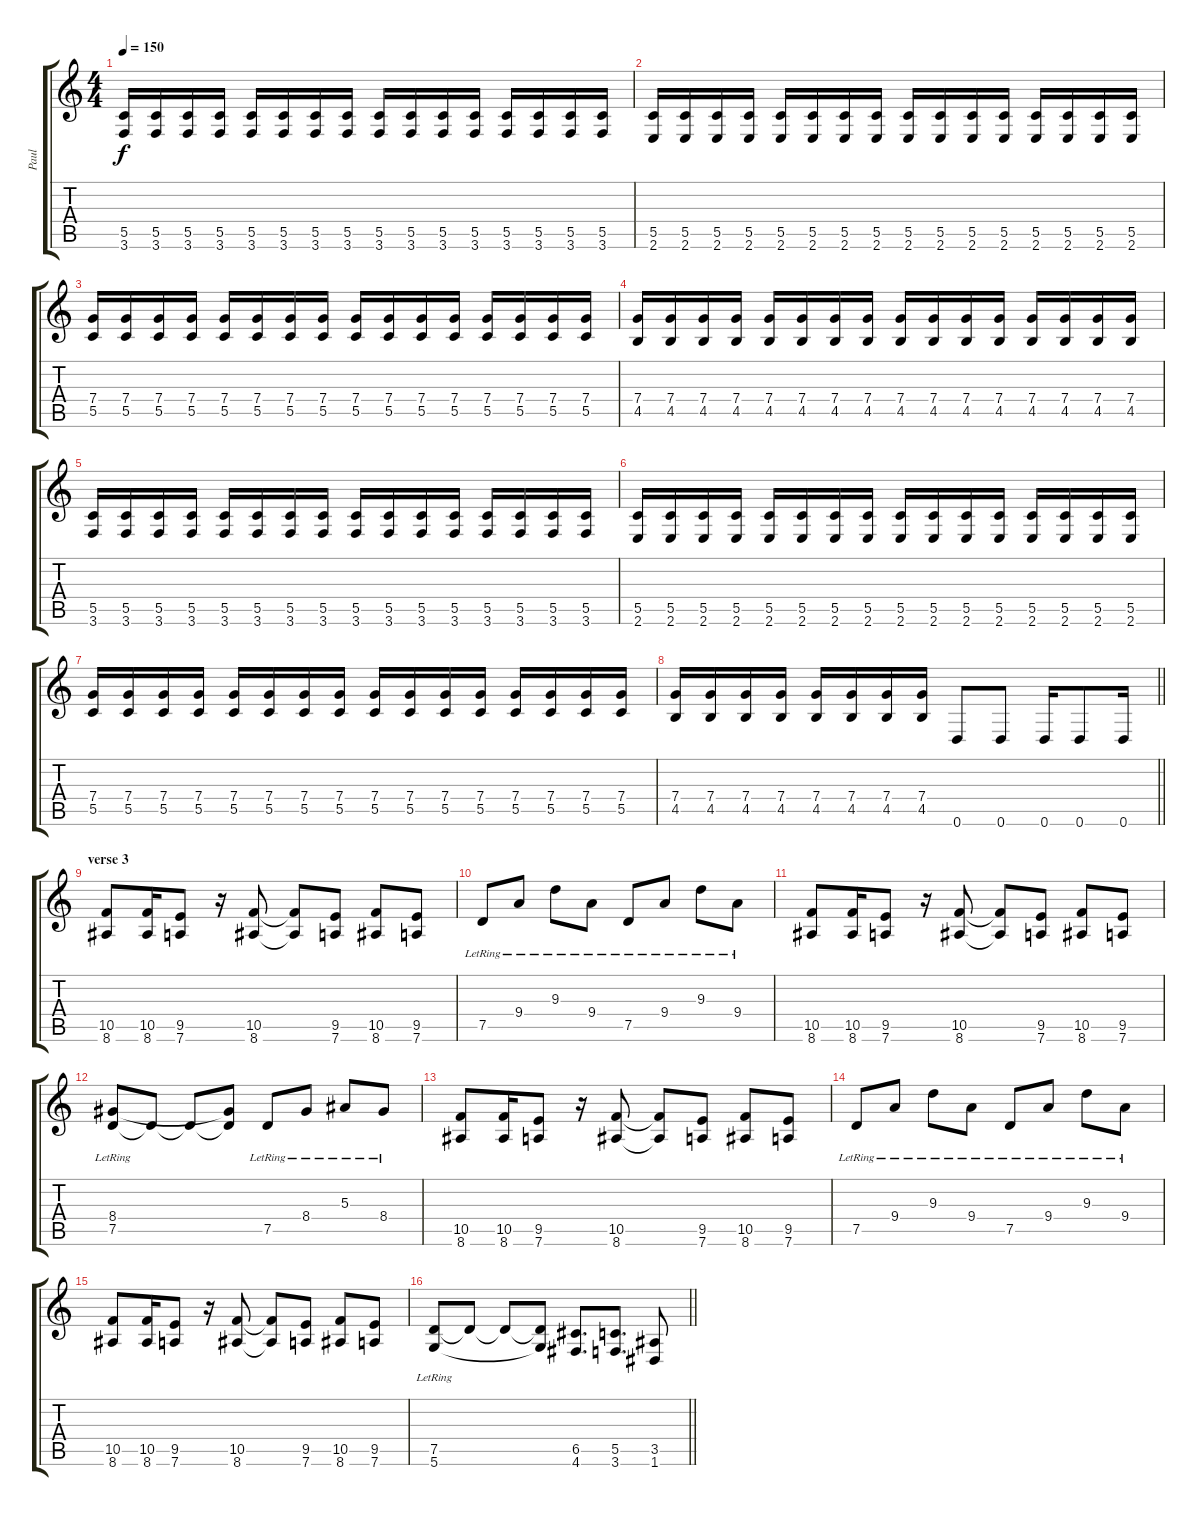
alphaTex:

\track ("Paul" "Paul") {instrument distortionguitar}
\staff {score tabs}
\tuning (D4 A3 F3 C3 G2 D2) {hide}
\ts (4 4)
\tempo 150
\clef g2
\ks c
(5.5 3.6).16{dy f} (5.5 3.6).16 (5.5 3.6).16 (5.5 3.6).16 (5.5 3.6).16 (5.5 3.6).16 (5.5 3.6).16 (5.5 3.6).16 (5.5 3.6).16 (5.5 3.6).16 (5.5 3.6).16 (5.5 3.6).16 (5.5 3.6).16 (5.5 3.6).16 (5.5 3.6).16 (5.5 3.6).16 |
(5.5 2.6).16 (5.5 2.6).16 (5.5 2.6).16 (5.5 2.6).16 (5.5 2.6).16 (5.5 2.6).16 (5.5 2.6).16 (5.5 2.6).16 (5.5 2.6).16 (5.5 2.6).16 (5.5 2.6).16 (5.5 2.6).16 (5.5 2.6).16 (5.5 2.6).16 (5.5 2.6).16 (5.5 2.6).16 |
(7.4 5.5).16 (7.4 5.5).16 (7.4 5.5).16 (7.4 5.5).16 (7.4 5.5).16 (7.4 5.5).16 (7.4 5.5).16 (7.4 5.5).16 (7.4 5.5).16 (7.4 5.5).16 (7.4 5.5).16 (7.4 5.5).16 (7.4 5.5).16 (7.4 5.5).16 (7.4 5.5).16 (7.4 5.5).16 |
(7.4 4.5).16 (7.4 4.5).16 (7.4 4.5).16 (7.4 4.5).16 (7.4 4.5).16 (7.4 4.5).16 (7.4 4.5).16 (7.4 4.5).16 (7.4 4.5).16 (7.4 4.5).16 (7.4 4.5).16 (7.4 4.5).16 (7.4 4.5).16 (7.4 4.5).16 (7.4 4.5).16 (7.4 4.5).16 |
(5.5 3.6).16 (5.5 3.6).16 (5.5 3.6).16 (5.5 3.6).16 (5.5 3.6).16 (5.5 3.6).16 (5.5 3.6).16 (5.5 3.6).16 (5.5 3.6).16 (5.5 3.6).16 (5.5 3.6).16 (5.5 3.6).16 (5.5 3.6).16 (5.5 3.6).16 (5.5 3.6).16 (5.5 3.6).16 |
(5.5 2.6).16 (5.5 2.6).16 (5.5 2.6).16 (5.5 2.6).16 (5.5 2.6).16 (5.5 2.6).16 (5.5 2.6).16 (5.5 2.6).16 (5.5 2.6).16 (5.5 2.6).16 (5.5 2.6).16 (5.5 2.6).16 (5.5 2.6).16 (5.5 2.6).16 (5.5 2.6).16 (5.5 2.6).16 |
(7.4 5.5).16 (7.4 5.5).16 (7.4 5.5).16 (7.4 5.5).16 (7.4 5.5).16 (7.4 5.5).16 (7.4 5.5).16 (7.4 5.5).16 (7.4 5.5).16 (7.4 5.5).16 (7.4 5.5).16 (7.4 5.5).16 (7.4 5.5).16 (7.4 5.5).16 (7.4 5.5).16 (7.4 5.5).16 |
\barLineRight lightlight
(7.4 4.5).16 (7.4 4.5).16 (7.4 4.5).16 (7.4 4.5).16 (7.4 4.5).16 (7.4 4.5).16 (7.4 4.5).16 (7.4 4.5).16 0.6.8 0.6.8 0.6.16 0.6.8 0.6.16 |
\section ("" "verse 3")
(10.5 8.6).8 (10.5 8.6).16 (9.5 7.6).8 r.16 (10.5 8.6).8 (10.5{t} 8.6{t}).8 (9.5 7.6).8 (10.5 8.6).8 (9.5 7.6).8 |
7.5{lr}.8 9.4{lr}.8 9.3{lr}.8 9.4{lr}.8 7.5{lr}.8 9.4{lr}.8 9.3{lr}.8 9.4{lr}.8 |
(10.5 8.6).8 (10.5 8.6).16 (9.5 7.6).8 r.16 (10.5 8.6).8 (10.5{t} 8.6{t}).8 (9.5 7.6).8 (10.5 8.6).8 (9.5 7.6).8 |
(8.4 7.5{lr}).8 7.5{t}.8 7.5{t}.8 (8.4{t} 7.5{t}).8 7.5{lr}.8 8.4{lr}.8 5.3{lr}.8 8.4{lr}.8 |
(10.5 8.6).8 (10.5 8.6).16 (9.5 7.6).8 r.16 (10.5 8.6).8 (10.5{t} 8.6{t}).8 (9.5 7.6).8 (10.5 8.6).8 (9.5 7.6).8 |
7.5{lr}.8 9.4{lr}.8 9.3{lr}.8 9.4{lr}.8 7.5{lr}.8 9.4{lr}.8 9.3{lr}.8 9.4{lr}.8 |
(10.5 8.6).8 (10.5 8.6).16 (9.5 7.6).8 r.16 (10.5 8.6).8 (10.5{t} 8.6{t}).8 (9.5 7.6).8 (10.5 8.6).8 (9.5 7.6).8 |
\barLineRight lightlight
(7.5{lr} 5.6).8 7.5{t}.8 7.5{t}.8 (7.5{t} 5.6{t}).8 (6.5 4.6).8{d} (5.5 3.6).8{d} (3.5 1.6).8
